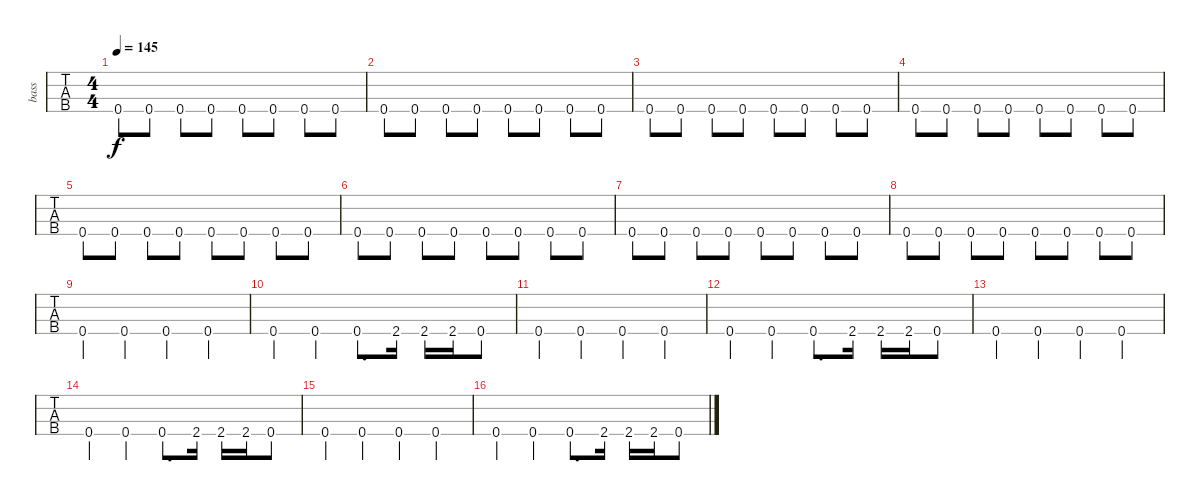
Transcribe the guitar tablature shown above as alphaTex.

\track ("bass" "bass") {instrument electricbassfinger}
\staff {tabs}
\tuning (G2 D2 A1 E1) {hide}
\ts (4 4)
\tempo 145
\clef f4
\ks c
0.4.8{dy f} 0.4.8 0.4.8 0.4.8 0.4.8 0.4.8 0.4.8 0.4.8 |
0.4.8 0.4.8 0.4.8 0.4.8 0.4.8 0.4.8 0.4.8 0.4.8 |
0.4.8 0.4.8 0.4.8 0.4.8 0.4.8 0.4.8 0.4.8 0.4.8 |
0.4.8 0.4.8 0.4.8 0.4.8 0.4.8 0.4.8 0.4.8 0.4.8 |
0.4.8 0.4.8 0.4.8 0.4.8 0.4.8 0.4.8 0.4.8 0.4.8 |
0.4.8 0.4.8 0.4.8 0.4.8 0.4.8 0.4.8 0.4.8 0.4.8 |
0.4.8 0.4.8 0.4.8 0.4.8 0.4.8 0.4.8 0.4.8 0.4.8 |
0.4.8 0.4.8 0.4.8 0.4.8 0.4.8 0.4.8 0.4.8 0.4.8 |
0.4.4 0.4.4 0.4.4 0.4.4 |
0.4.4 0.4.4 0.4.8{d} 2.4.16 2.4.16 2.4.16 0.4.8 |
0.4.4 0.4.4 0.4.4 0.4.4 |
0.4.4 0.4.4 0.4.8{d} 2.4.16 2.4.16 2.4.16 0.4.8 |
0.4.4 0.4.4 0.4.4 0.4.4 |
0.4.4 0.4.4 0.4.8{d} 2.4.16 2.4.16 2.4.16 0.4.8 |
0.4.4 0.4.4 0.4.4 0.4.4 |
0.4.4 0.4.4 0.4.8{d} 2.4.16 2.4.16 2.4.16 0.4.8
